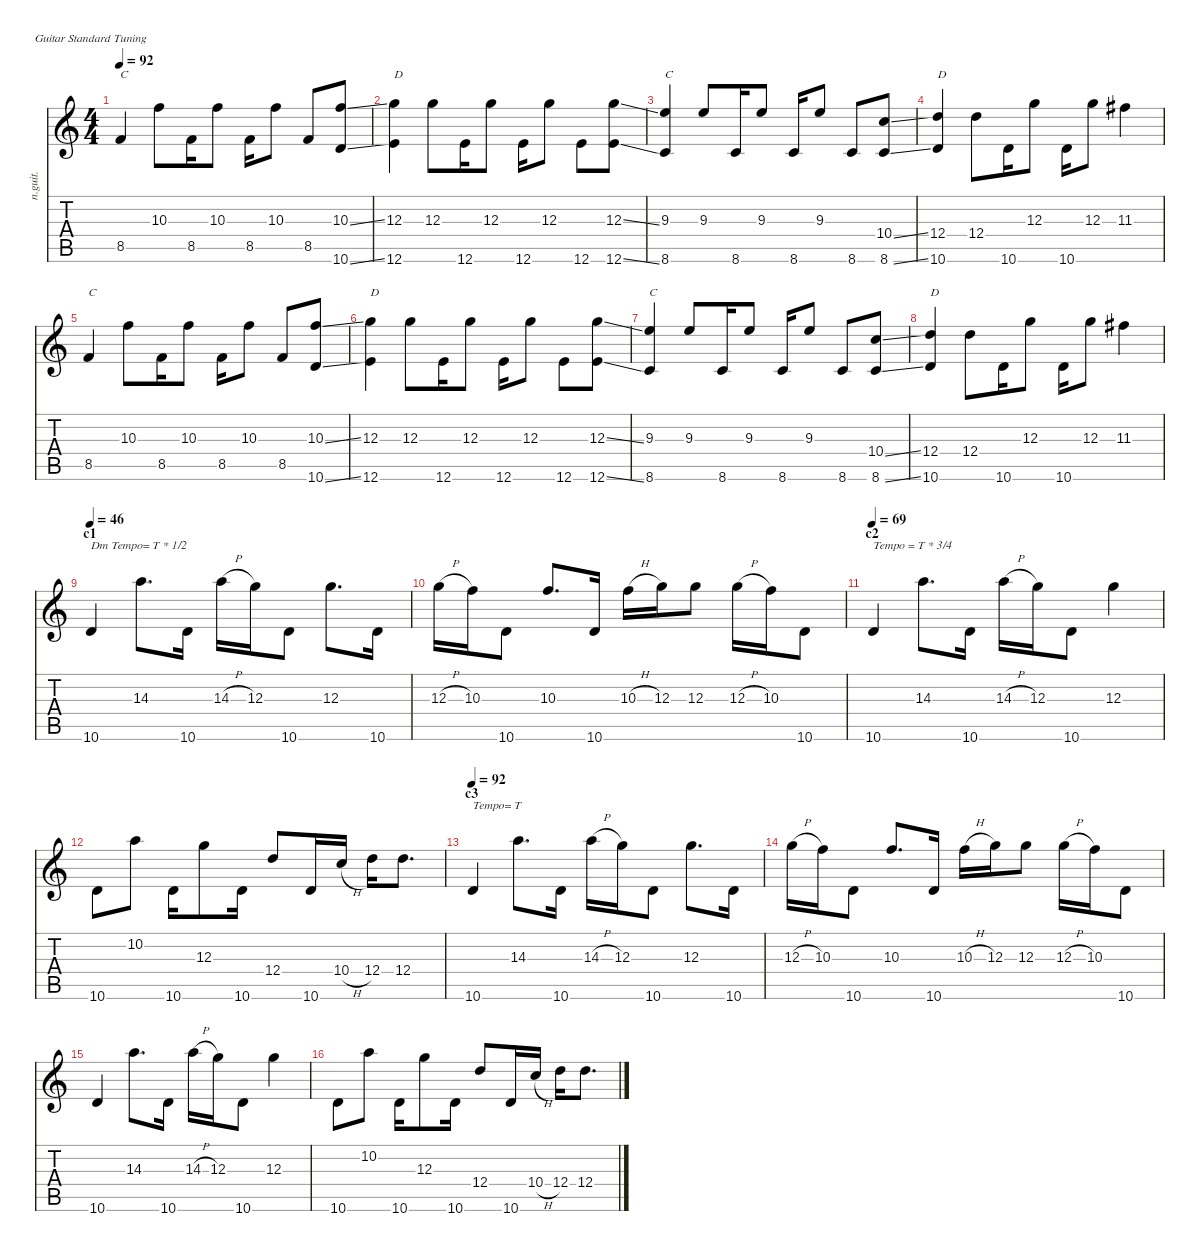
\defaultSystemsLayout 4
\hideDynamics
\bracketExtendMode nobrackets
\otherSystemsTrackNameOrientation horizontal
\track ("sand" "n.guit.") {instrument acousticguitarnylon}
\staff {score tabs}
\tuning (E4 B3 G3 D3 A2 E2)
\ts (4 4)
\tempo 92
\clef g2
\ks c
8.5.4{txt "C" dy f beam Up} 10.3.8{beam Down} 8.5.16{beam Down} 10.3.8{beam Down} 8.5.16{beam Down} 10.3.8{beam Down} 8.5.8{beam Up} (10.3{ss} 10.6{ss}).8{beam Up} |
(12.3 12.6).4{txt "D" beam Down} 12.3.8{beam Down} 12.6.16{beam Down} 12.3.8{beam Down} 12.6.16{beam Down} 12.3.8{beam Down} 12.6.8{beam Down} (12.3{ss} 12.6{ss}).8{beam Down} |
(9.3 8.6).4{txt "C" beam Up} 9.3.8{beam Up} 8.6.16{beam Up} 9.3.8{beam Up} 8.6.16{beam Up} 9.3.8{beam Up} 8.6.8{beam Up} (10.4{ss} 8.6{ss}).8{beam Up} |
(12.4 10.6).4{txt "D" beam Up} 12.4.8{beam Down} 10.6.16{beam Down} 12.3.8{beam Down} 10.6.16{beam Down} 12.3.8{beam Down} 11.3{acc #}.4{beam Down} |
8.5.4{txt "C" beam Up} 10.3.8{beam Down} 8.5.16{beam Down} 10.3.8{beam Down} 8.5.16{beam Down} 10.3.8{beam Down} 8.5.8{beam Up} (10.3{ss} 10.6{ss}).8{beam Up} |
(12.3 12.6).4{txt "D" beam Down} 12.3.8{beam Down} 12.6.16{beam Down} 12.3.8{beam Down} 12.6.16{beam Down} 12.3.8{beam Down} 12.6.8{beam Down} (12.3{ss} 12.6{ss}).8{beam Down} |
(9.3 8.6).4{txt "C" beam Up} 9.3.8{beam Up} 8.6.16{beam Up} 9.3.8{beam Up} 8.6.16{beam Up} 9.3.8{beam Up} 8.6.8{beam Up} (10.4{ss} 8.6{ss}).8{beam Up} |
(12.4 10.6).4{txt "D" beam Up} 12.4.8{beam Down} 10.6.16{beam Down} 12.3.8{beam Down} 10.6.16{beam Down} 12.3.8{beam Down} 11.3{acc #}.4{beam Down} |
\section ("" "c1")
\tempo 46
10.6.4{txt "Dm Tempo= T * 1/2" beam Up} 14.3.8{d beam Down} 10.6.16{beam Down} 14.3{h}.16{beam Down} 12.3.16{beam Down} 10.6.8{beam Down} 12.3.8{d beam Down} 10.6.16{beam Down} |
12.3{h}.16{beam Down} 10.3.16{beam Down} 10.6.8{beam Down} 10.3.8{d beam Up} 10.6.16{beam Up} 10.3{h}.16{beam Down} 12.3.16{beam Down} 12.3.8{beam Down} 12.3{h}.16{beam Down} 10.3.16{beam Down} 10.6.8{beam Down} |
\section ("" "c2")
\tempo 69
10.6.4{txt "Tempo = T * 3/4" beam Up} 14.3.8{d beam Down} 10.6.16{beam Down} 14.3{h}.16{beam Down} 12.3.16{beam Down} 10.6.8{beam Down} 12.3.4{beam Down} |
10.6.8{beam Down} 10.2.8{beam Down} 10.6.16{beam Down} 12.3.8{beam Down} 10.6.16{beam Down} 12.4.8{beam Up} 10.6.16{beam Up} 10.4{h}.16{beam Up} 12.4.16{beam Down} 12.4.8{d beam Down} |
\section ("" "c3")
\tempo 92
10.6.4{txt "Tempo= T" beam Up} 14.3.8{d beam Down} 10.6.16{beam Down} 14.3{h}.16{beam Down} 12.3.16{beam Down} 10.6.8{beam Down} 12.3.8{d beam Down} 10.6.16{beam Down} |
12.3{h}.16{beam Down} 10.3.16{beam Down} 10.6.8{beam Down} 10.3.8{d beam Up} 10.6.16{beam Up} 10.3{h}.16{beam Down} 12.3.16{beam Down} 12.3.8{beam Down} 12.3{h}.16{beam Down} 10.3.16{beam Down} 10.6.8{beam Down} |
10.6.4{beam Up} 14.3.8{d beam Down} 10.6.16{beam Down} 14.3{h}.16{beam Down} 12.3.16{beam Down} 10.6.8{beam Down} 12.3.4{beam Down} |
10.6.8{beam Down} 10.2.8{beam Down} 10.6.16{beam Down} 12.3.8{beam Down} 10.6.16{beam Down} 12.4.8{beam Up} 10.6.16{beam Up} 10.4{h}.16{beam Up} 12.4.16{beam Down} 12.4.8{d beam Down}
